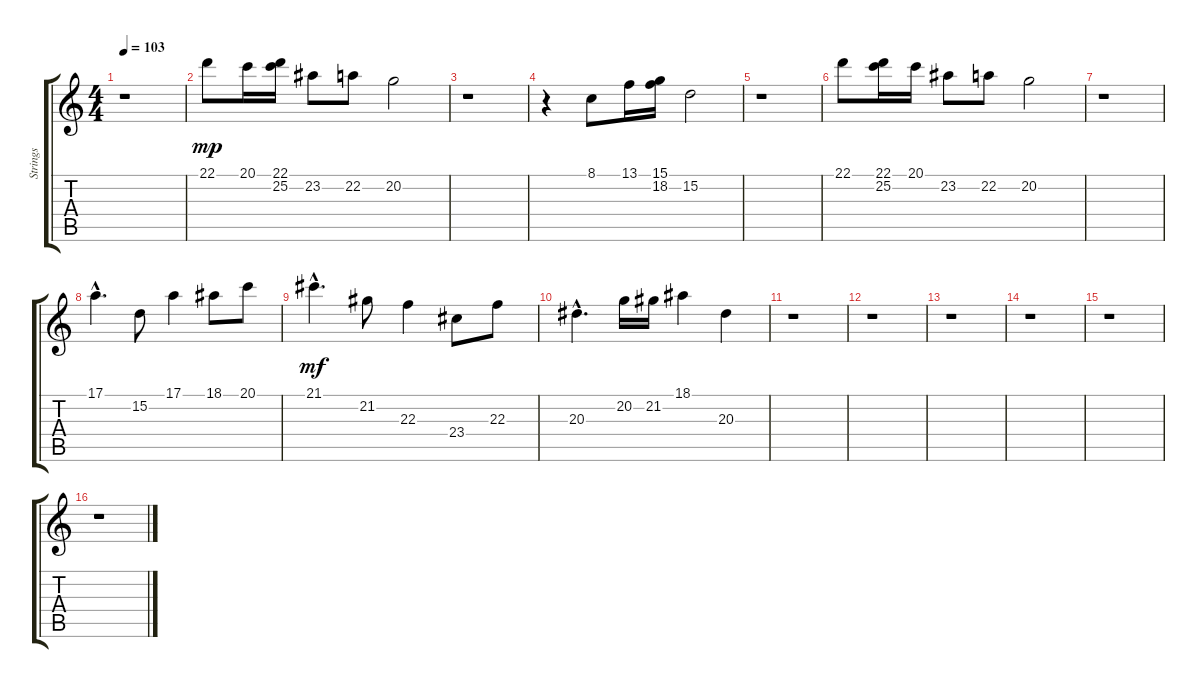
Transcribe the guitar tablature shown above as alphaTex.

\track ("Strings" "Strings") {instrument stringensemble2}
\staff {score tabs}
\tuning (E4 B3 G3 D3 A2 E2) {hide}
\ts (4 4)
\tempo 103
\clef g2
\ks c
r.1{dy mf} |
22.1.8{dy mp} 20.1.16 (22.1 25.2).16 23.2.8 22.2.8 20.2.2 |
r.1 |
r.4 8.1.8 13.1.16 (15.1 18.2).16 15.2.2 |
r.1 |
22.1.8 (22.1 25.2).16 20.1.16 23.2.8 22.2.8 20.2.2 |
r.1 |
17.1{hac}.4{d} 15.2.8 17.1.4 18.1.8 20.1.8 |
21.1{hac}.4{d dy mf} 21.2.8 22.3.4 23.4.8 22.3.8 |
20.3{hac}.4{d} 20.2.16 21.2.16 18.1.4 20.3.4 |
r.1 |
r.1 |
r.1 |
r.1 |
r.1 |
r.1
